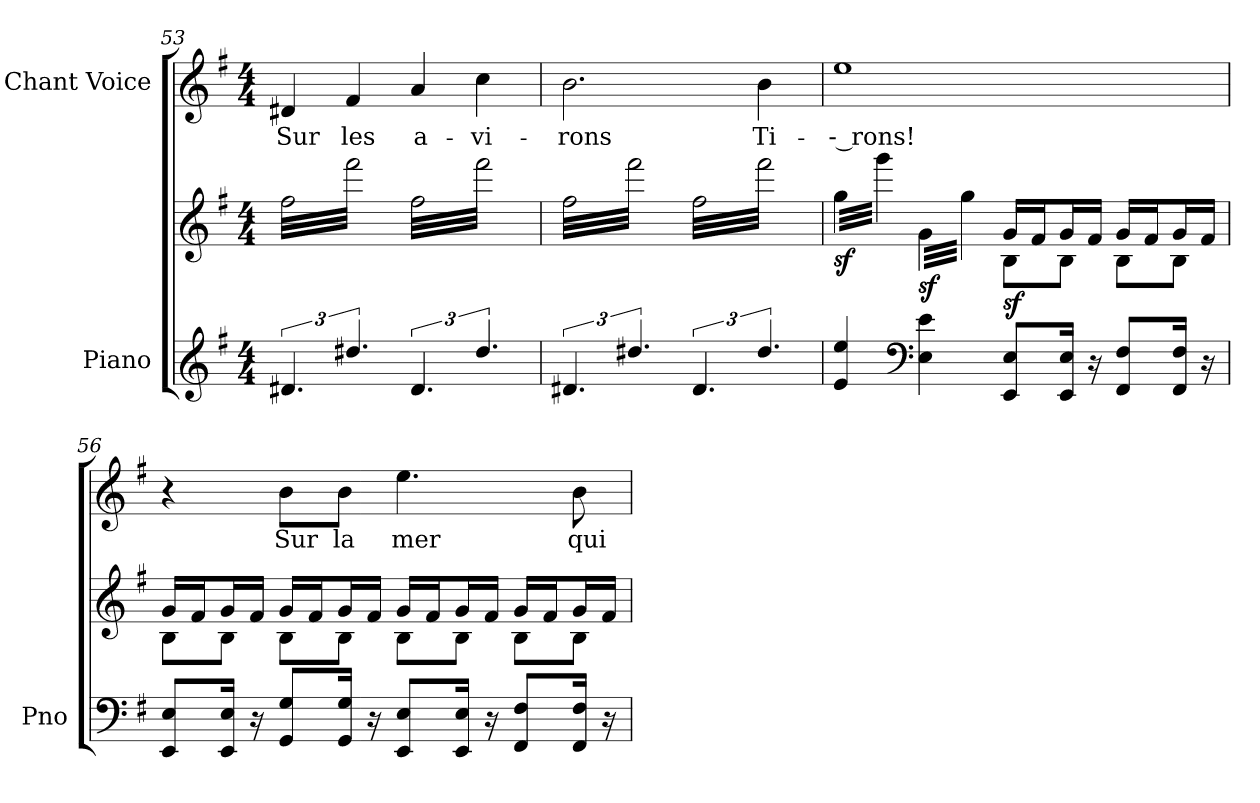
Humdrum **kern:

**kern	**kern	**dynam	**kern	**text
*part2	*part2	*part2	*part1	*part1
*staff3	*staff2	*staff2/3	*staff1	*staff1
*I"Piano	*	*	*I"Chant Voice	*
*I'Pno	*	*	*	*
*clefG2	*clefG2	*	*clefG2	*
*k[f#]	*k[f#]	*	*k[f#]	*
*M4/4	*M4/4	*	*M4/4	*
=53	=53	=53	=53	=53
*	*tremolo	*	*	*
6.d#X/	(32ff#\LLL	.	4d#X/	Sur
.	32fff#\	.	.	.
.	32ff#\	.	.	.
.	32fff#\	.	.	.
.	32ff#\	.	.	.
.	32fff#\	.	.	.
.	32ff#\	.	.	.
.	32fff#\	.	.	.
6.dd#X/	32ff#\	.	4f#/	les
.	32fff#\	.	.	.
.	32ff#\	.	.	.
.	32fff#\	.	.	.
.	32ff#\	.	.	.
.	32fff#\	.	.	.
.	32ff#\	.	.	.
.	32fff#\JJJ	.	.	.
6.d#/	32ff#\LLL	.	4a/	a-
.	32fff#\)	.	.	.
.	32ff#\	.	.	.
.	32fff#\)	.	.	.
.	32ff#\	.	.	.
.	32fff#\)	.	.	.
.	32ff#\	.	.	.
.	32fff#\)	.	.	.
6.dd#/	32ff#\	.	4cc\	-vi-
.	32fff#\)	.	.	.
.	32ff#\	.	.	.
.	32fff#\)	.	.	.
.	32ff#\	.	.	.
.	32fff#\)	.	.	.
.	32ff#\	.	.	.
.	32fff#\)JJJ	.	.	.
=54	=54	=54	=54	=54
6.d#X/	(32ff#\LLL	.	2.b\	-rons
.	32fff#\	.	.	.
.	32ff#\	.	.	.
.	32fff#\	.	.	.
.	32ff#\	.	.	.
.	32fff#\	.	.	.
.	32ff#\	.	.	.
.	32fff#\	.	.	.
6.dd#X/	32ff#\	.	.	.
.	32fff#\	.	.	.
.	32ff#\	.	.	.
.	32fff#\	.	.	.
.	32ff#\	.	.	.
.	32fff#\	.	.	.
.	32ff#\	.	.	.
.	32fff#\JJJ	.	.	.
6.d#/	32ff#\LLL	.	.	.
.	32fff#\)	.	.	.
.	32ff#\	.	.	.
.	32fff#\)	.	.	.
.	32ff#\	.	.	.
.	32fff#\)	.	.	.
.	32ff#\	.	.	.
.	32fff#\)	.	.	.
6.dd#/	32ff#\	.	4b\	Ti-
.	32fff#\)	.	.	.
.	32ff#\	.	.	.
.	32fff#\)	.	.	.
.	32ff#\	.	.	.
.	32fff#\)	.	.	.
.	32ff#\	.	.	.
.	32fff#\)JJJ	.	.	.
=55	=55	=55	=55	=55
*	*^	*	*	*
!	!	!	!LO:DY:b	!	!
4e/ 4ee/	32gg\LLL	2ryy	sf	1ee	-- rons!
.	32ggg\	.	.	.	.
.	32gg\	.	.	.	.
.	32ggg\	.	.	.	.
.	32gg\	.	.	.	.
.	32ggg\	.	.	.	.
.	32gg\	.	.	.	.
.	32ggg\JJJ	.	.	.	.
*clefF4	*	*	*	*	*
!	!	!	!LO:DY:b	!	!
4E\ 4e\	32g\LLL	.	sf	.	.
.	32gg\	.	.	.	.
.	32g\	.	.	.	.
.	32gg\	.	.	.	.
.	32g\	.	.	.	.
.	32gg\	.	.	.	.
.	32g\	.	.	.	.
.	32gg\JJJ	.	.	.	.
*	*Xtremolo	*	*	*	*
!	!	!	!LO:DY:b	!	!
8EE/ 8E/L	16g/LL	8B\L	sf	.	.
.	.	.	.	.	.
.	16f#/J	.	.	.	.
.	.	.	.	.	.
16EE/ 16E/Jk	16g/L	8B\J	.	.	.
16r	16f#/JJ	.	.	.	.
8FF#/ 8F#/L	16g/LL	8B\L	.	.	.
.	16f#/J	.	.	.	.
16FF#/ 16F#/Jk	16g/L	8B\J	.	.	.
16r	16f#/JJ	.	.	.	.
=56	=56	=56	=56	=56	=56
8EE/ 8E/L	16g/LL	8B\L	.	4r	.
.	16f#/J	.	.	.	.
16EE/ 16E/Jk	16g/L	8B\J	.	.	.
16r	16f#/JJ	.	.	.	.
8GG/ 8G/L	16g/LL	8B\L	.	8b\L	Sur
.	16f#/J	.	.	.	.
16GG/ 16G/Jk	16g/L	8B\J	.	8b\J	la
16r	16f#/JJ	.	.	.	.
8EE/ 8E/L	16g/LL	8B\L	.	4.ee\	mer
.	16f#/J	.	.	.	.
16EE/ 16E/Jk	16g/L	8B\J	.	.	.
16r	16f#/JJ	.	.	.	.
8FF#/ 8F#/L	16g/LL	8B\L	.	.	.
.	16f#/J	.	.	.	.
16FF#/ 16F#/Jk	16g/L	8B\J	.	8b\	qui
16r	16f#/JJ	.	.	.	.
*	*v	*v	*	*	*
=	=	=	=	=
*-	*-	*-	*-	*-
